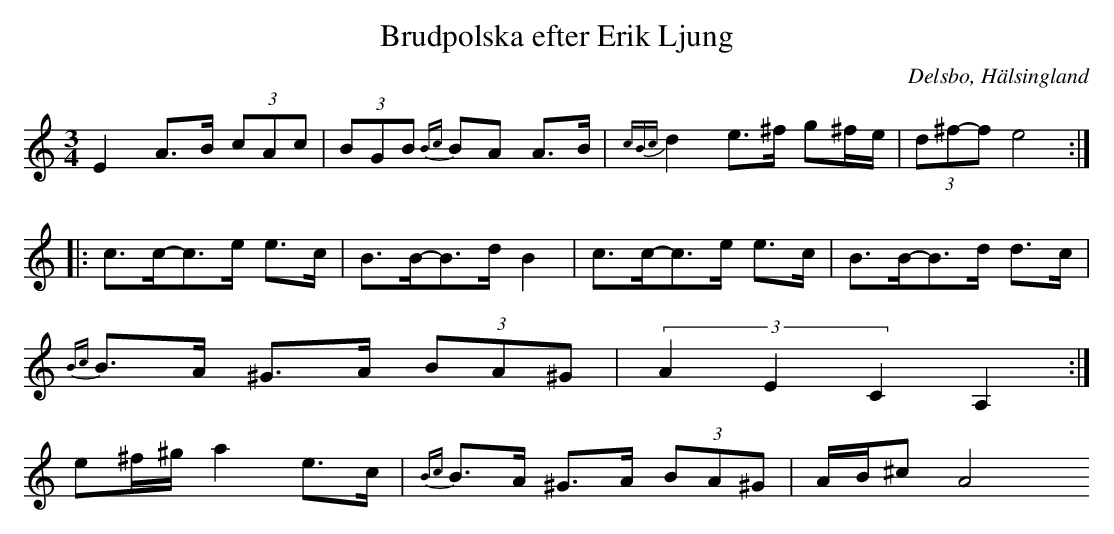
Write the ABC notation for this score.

X:1
T: Brudpolska efter Erik Ljung
O: Delsbo, Hälsingland
M: 3/4
L: 1/8
K: Am
E2 A>B (3cAc| (3BGB {Bc}BA A>B|{cBc}d2 e>^f g^f/e/|(3d^f-f e4 :|
|:c>c-c>e e>c|B>B-B>d B2|c>c-c>e e>c|B>B-B>d d>c|
{Bc}B>A ^G>A (3BA^G|(3A2E2C2 A,2:|
e^f/^g/ a2 e>c|{Bc}B>A ^G>A (3BA^G|A/B/^c A4
